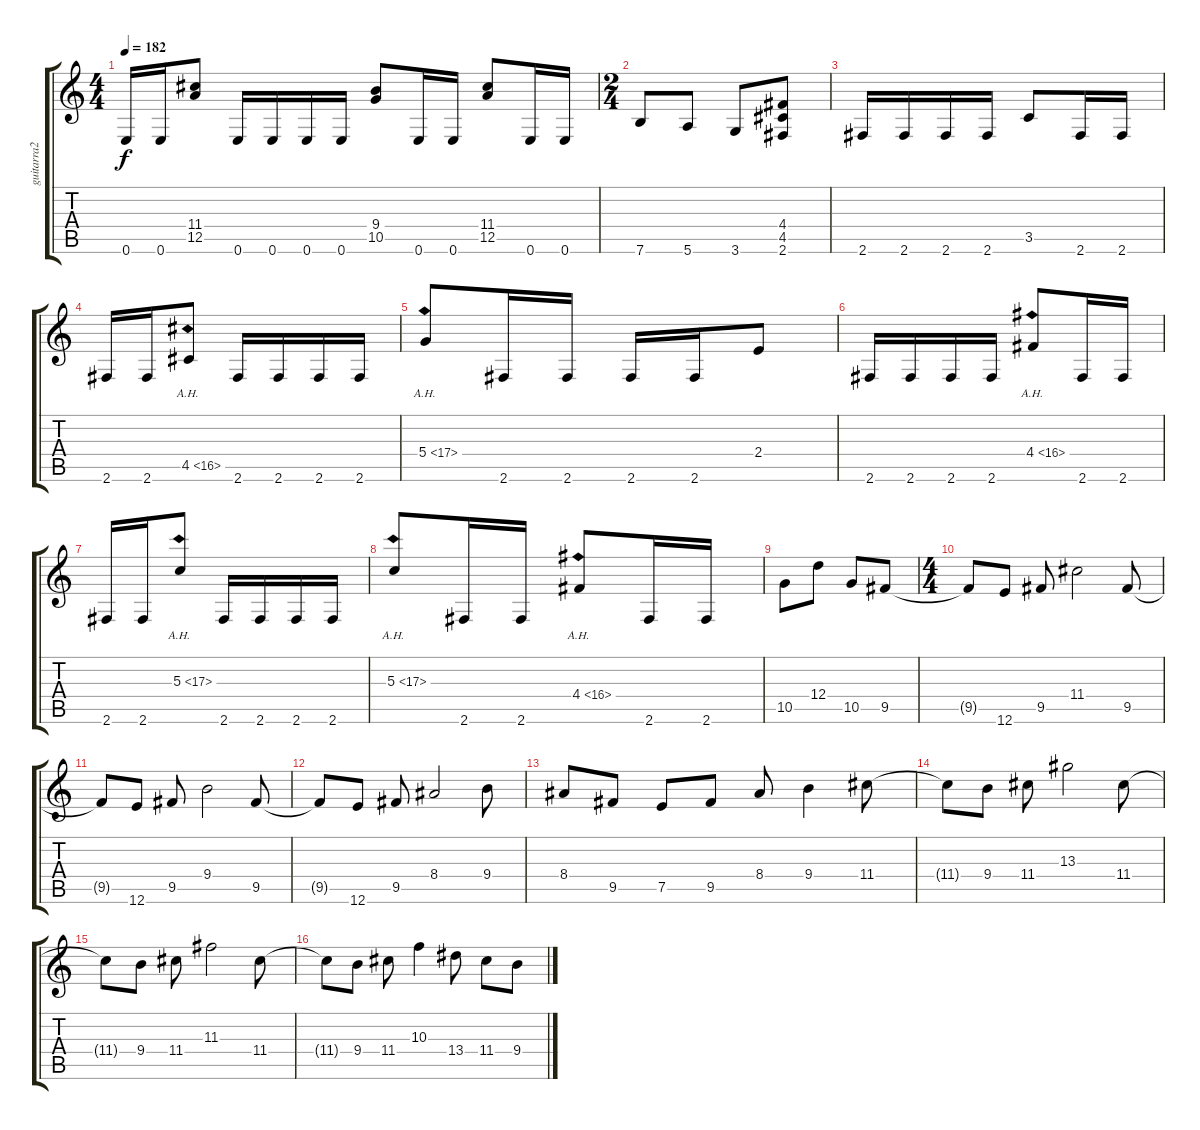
\track ("guitarra2" "guitarra2") {instrument distortionguitar}
\staff {score tabs}
\tuning (E4 B3 G3 D3 A2 E2) {hide}
\ts (4 4)
\tempo 182
\clef g2
\ks c
0.6.16{dy f} 0.6.16 (11.4 12.5).8 0.6.16 0.6.16 0.6.16 0.6.16 (9.4 10.5).8 0.6.16 0.6.16 (11.4 12.5).8 0.6.16 0.6.16 |
\ts (2 4)
7.6.8 5.6.8 3.6.8 (4.4 4.5 2.6).8 |
2.6.16 2.6.16 2.6.16 2.6.16 3.5.8 2.6.16 2.6.16 |
2.6.16 2.6.16 4.5{ah 12}.8 2.6.16 2.6.16 2.6.16 2.6.16 |
5.4{ah 12}.8 2.6.16 2.6.16 2.6.16 2.6.16 2.4.8 |
2.6.16 2.6.16 2.6.16 2.6.16 4.4{ah 12}.8 2.6.16 2.6.16 |
2.6.16 2.6.16 5.3{ah 12}.8 2.6.16 2.6.16 2.6.16 2.6.16 |
5.3{ah 12}.8 2.6.16 2.6.16 4.4{ah 12}.8 2.6.16 2.6.16 |
10.5.8 12.4.8 10.5.8 9.5.8 |
\ts (4 4)
9.5{t}.8 12.6.8 9.5.8 11.4.2 9.5.8 |
9.5{t}.8 12.6.8 9.5.8 9.4.2 9.5.8 |
9.5{t}.8 12.6.8 9.5.8 8.4.2 9.4.8 |
8.4.8 9.5.8 7.5.8 9.5.8 8.4.8 9.4.4 11.4.8 |
11.4{t}.8 9.4.8 11.4.8 13.3.2 11.4.8 |
11.4{t}.8 9.4.8 11.4.8 11.3.2 11.4.8 |
11.4{t}.8 9.4.8 11.4.8 10.3.4 13.4.8 11.4.8 9.4.8
